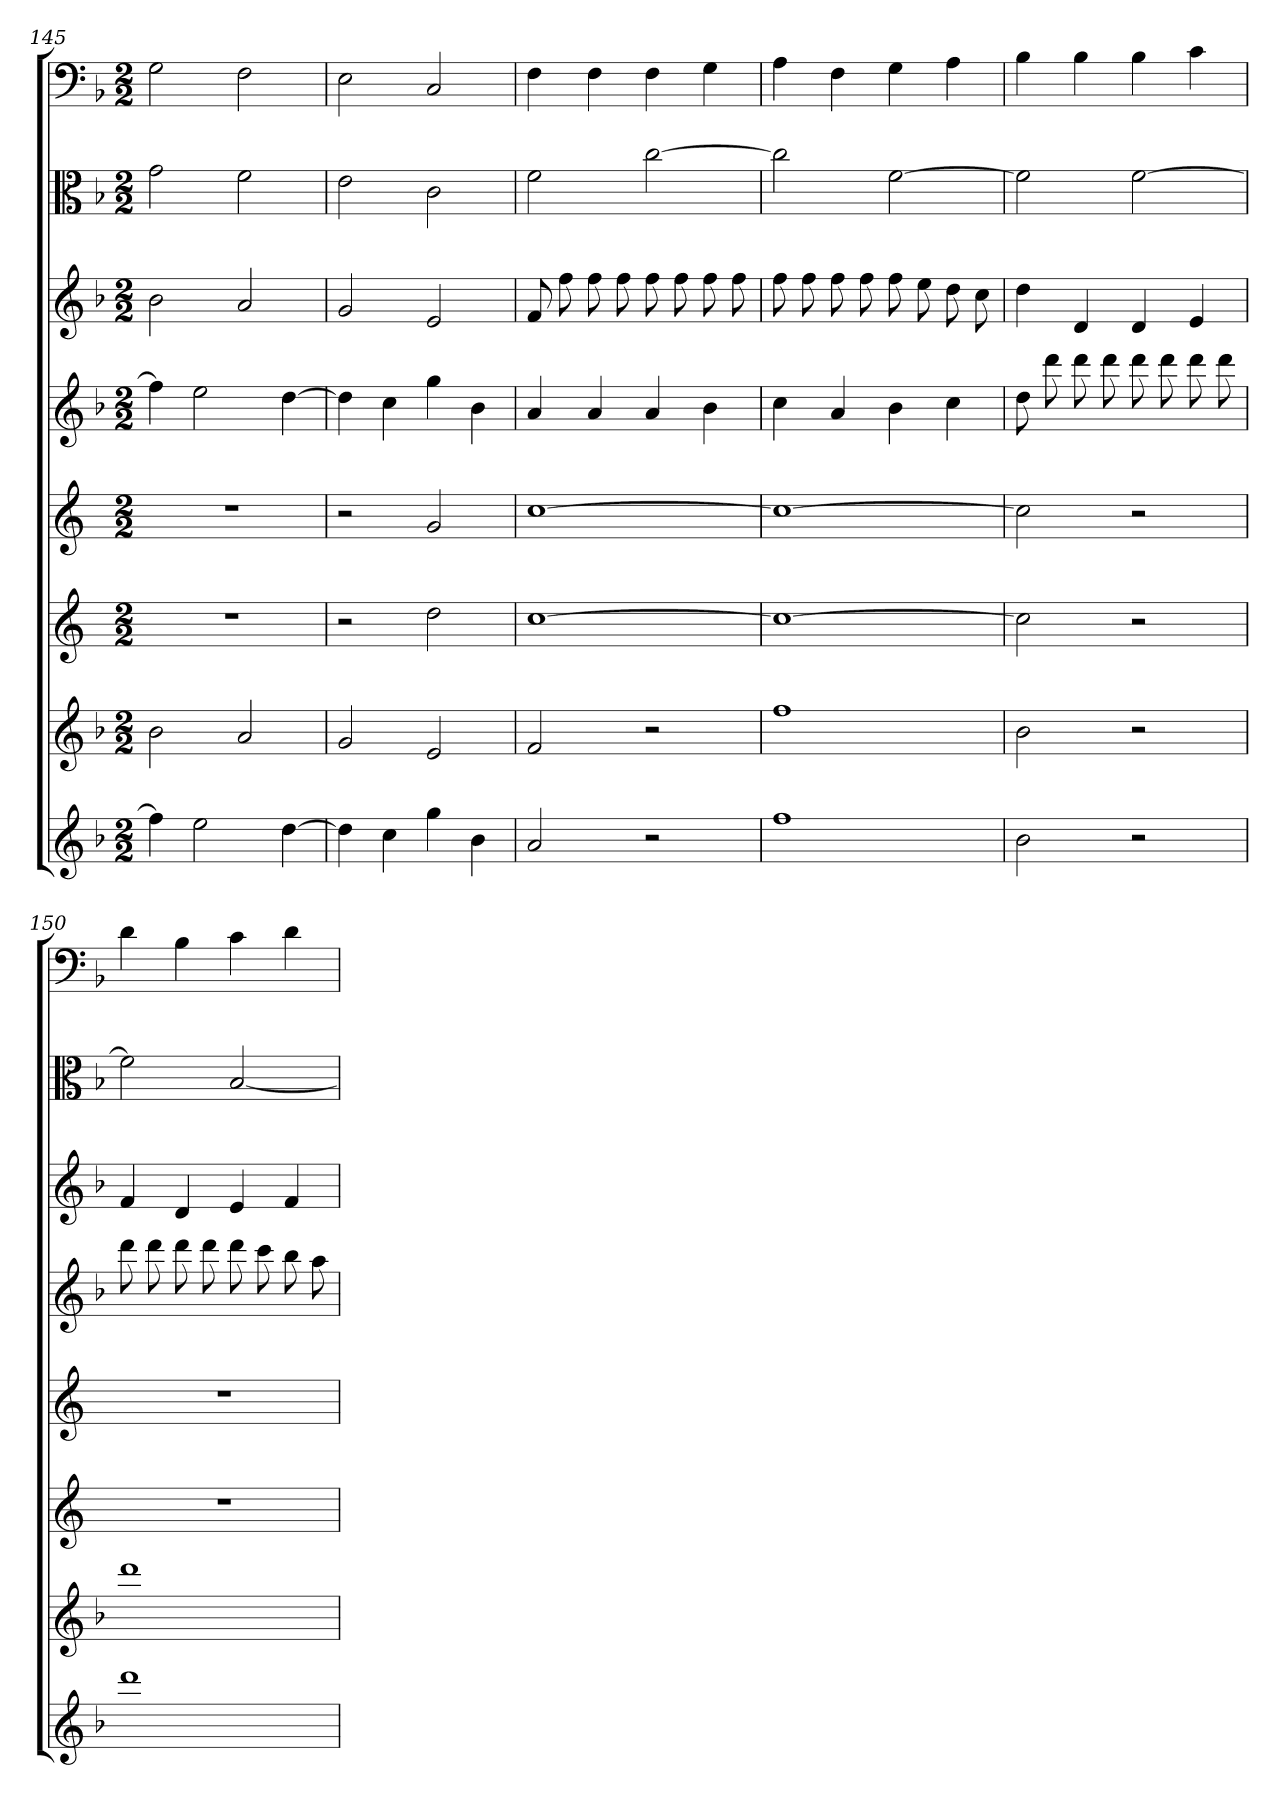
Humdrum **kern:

**kern	**kern	**kern	**kern	**kern	**kern	**kern	**kern
*part8	*part7	*part6	*part5	*part4	*part3	*part2	*part1
*staff8	*staff7	*staff6	*staff5	*staff4	*staff3	*staff2	*staff1
*	*	*	*	*	*	*clefC3	*clefF4
*k[b-]	*k[b-]	*k[]	*k[]	*k[b-]	*k[b-]	*k[b-]	*k[b-]
*F:	*F:	*	*	*F:	*F:	*F:	*F:
*M2/2	*M2/2	*M2/2	*M2/2	*M2/2	*M2/2	*M2/2	*M2/2
=145	=145	=145	=145	=145	=145	=145	=145
4ff]	2b-	1r	1r	4ff]	2b-	2g	2G
2ee	.	.	.	2ee	.	.	.
.	2a	.	.	.	2a	2f	2F
[4dd	.	.	.	[4dd	.	.	.
=146	=146	=146	=146	=146	=146	=146	=146
4dd]	2g	2r	2r	4dd]	2g	2e	2E
4cc	.	.	.	4cc	.	.	.
4gg	2e	2dd	2g	4gg	2e	2c	2C
4b-	.	.	.	4b-	.	.	.
=147	=147	=147	=147	=147	=147	=147	=147
2a	2f	[1cc	[1cc	4a	8f	2f	4F
.	.	.	.	.	8ff	.	.
.	.	.	.	4a	8ff	.	4F
.	.	.	.	.	8ff	.	.
2r	2r	.	.	4a	8ff	[2cc	4F
.	.	.	.	.	8ff	.	.
.	.	.	.	4b-	8ff	.	4G
.	.	.	.	.	8ff	.	.
=148	=148	=148	=148	=148	=148	=148	=148
1ff	1ff	1cc_	1cc_	4cc	8ff	2cc]	4A
.	.	.	.	.	8ff	.	.
.	.	.	.	4a	8ff	.	4F
.	.	.	.	.	8ff	.	.
.	.	.	.	4b-	8ff	[2f	4G
.	.	.	.	.	8ee	.	.
.	.	.	.	4cc	8dd	.	4A
.	.	.	.	.	8cc	.	.
=149	=149	=149	=149	=149	=149	=149	=149
2b-	2b-	2cc]	2cc]	8dd	4dd	2f]	4B-
.	.	.	.	8ddd	.	.	.
.	.	.	.	8ddd	4d	.	4B-
.	.	.	.	8ddd	.	.	.
2r	2r	2r	2r	8ddd	4d	[2f	4B-
.	.	.	.	8ddd	.	.	.
.	.	.	.	8ddd	4e	.	4c
.	.	.	.	8ddd	.	.	.
=150	=150	=150	=150	=150	=150	=150	=150
1ddd	1ddd	1r	1r	8ddd	4f	2f]	4d
.	.	.	.	8ddd	.	.	.
.	.	.	.	8ddd	4d	.	4B-
.	.	.	.	8ddd	.	.	.
.	.	.	.	8ddd	4e	[2B-	4c
.	.	.	.	8ccc	.	.	.
.	.	.	.	8bb-	4f	.	4d
.	.	.	.	8aa	.	.	.
=	=	=	=	=	=	=	=
*-	*-	*-	*-	*-	*-	*-	*-
